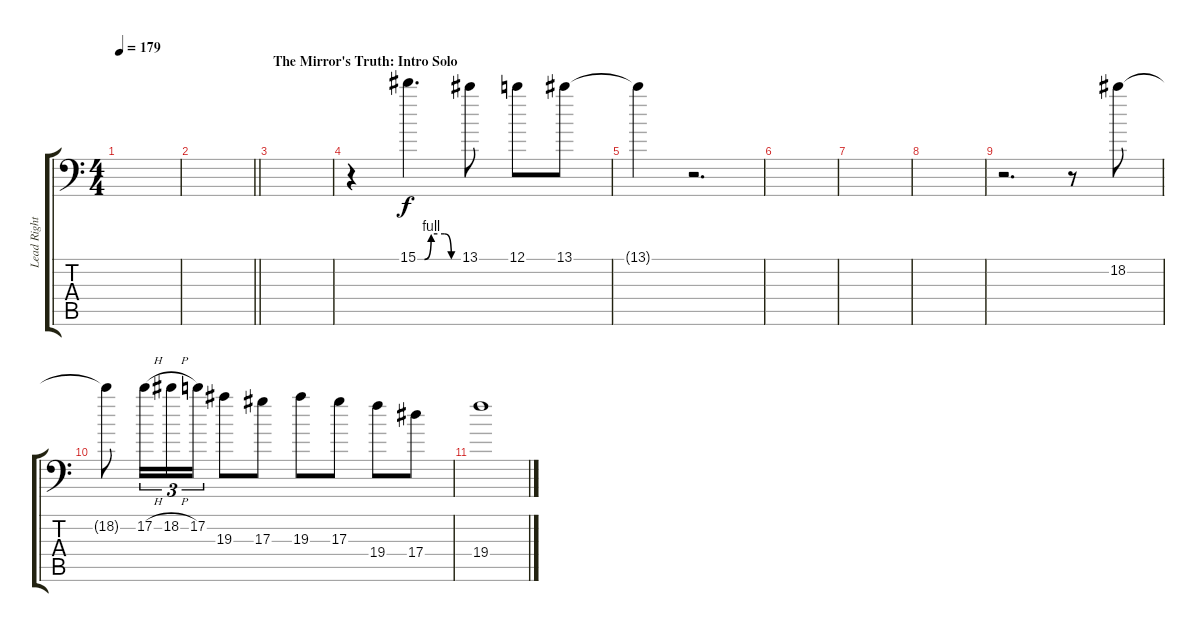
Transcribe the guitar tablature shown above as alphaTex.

\track ("Lead Right 2" "Lead Right") {instrument distortionguitar}
\staff {score tabs}
\tuning (C4 G3 Eb3 Bb2 F2 Bb1) {hide}
\ts (4 4)
\tempo 179
\clef f4
\ks c
|
\barLineRight lightlight
|
\section ("" "The Mirror's Truth: Intro Solo")
|
r.4 15.1{be (custom 0 0 10 0 20 4 40 4 50 0 60 0)}.4{d} 13.1.8 12.1.8 13.1.8 |
13.1{t}.4 r.2{d} |
|
|
|
r.2{d} r.8 18.2.8 |
18.2{t}.8 17.2{h}.16{tu (3 2)} 18.2{h}.16{tu (3 2)} 17.2.16{tu (3 2)} 19.3.8 17.3.8 19.3.8 17.3.8 19.4.8 17.4.8 |
19.4.1
